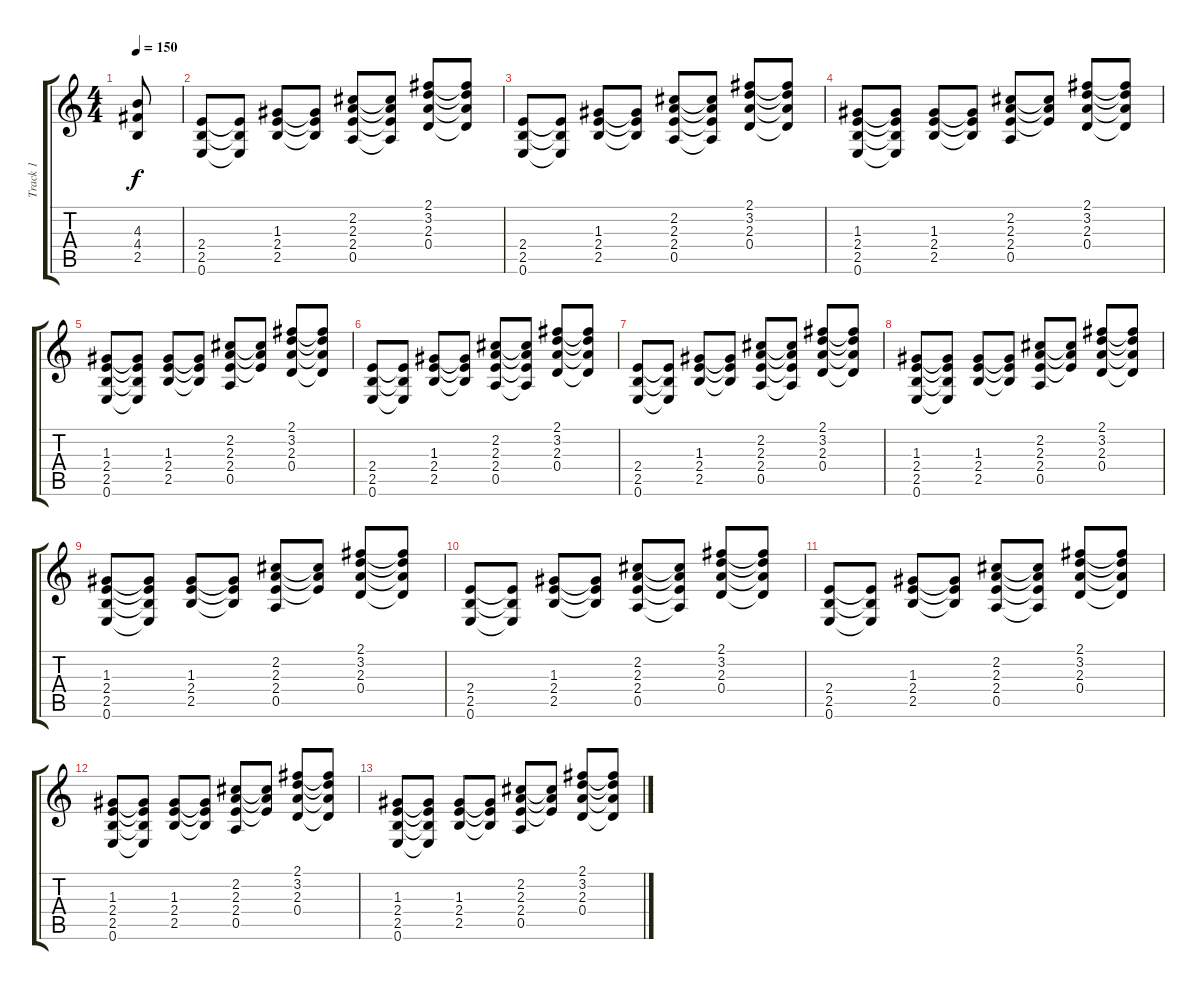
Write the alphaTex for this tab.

\track ("Track 1" "Track 1") {instrument acousticguitarsteel}
\staff {score tabs}
\tuning (E4 B3 G3 D3 A2 E2) {hide}
\ts (4 4)
\tempo 150
\clef g2
\ks c
(4.3 4.4 2.5).8{dy f} |
(2.4 2.5 0.6).8 (2.4{t} 2.5{t} 0.6{t}).8 (1.3 2.4 2.5).8 (1.3{t} 2.4{t} 2.5{t}).8 (2.2 2.3 2.4 0.5).8 (2.2{t} 2.3{t} 2.4{t} 0.5{t}).8 (2.1 3.2 2.3 0.4).8 (2.1{t} 3.2{t} 2.3{t} 0.4{t}).8 |
(2.4 2.5 0.6).8 (2.4{t} 2.5{t} 0.6{t}).8 (1.3 2.4 2.5).8 (1.3{t} 2.4{t} 2.5{t}).8 (2.2 2.3 2.4 0.5).8 (2.2{t} 2.3{t} 2.4{t} 0.5{t}).8 (2.1 3.2 2.3 0.4).8 (2.1{t} 3.2{t} 2.3{t} 0.4{t}).8 |
(1.3 2.4 2.5 0.6).8 (1.3{t} 2.4{t} 2.5{t} 0.6{t}).8 (1.3 2.4 2.5).8 (1.3{t} 2.4{t} 2.5{t}).8 (2.2 2.3 2.4 0.5).8 (2.2{t} 2.3{t} 2.4{t}).8 (2.1 3.2 2.3 0.4).8 (2.1{t} 3.2{t} 2.3{t} 0.4{t}).8 |
(1.3 2.4 2.5 0.6).8 (1.3{t} 2.4{t} 2.5{t} 0.6{t}).8 (1.3 2.4 2.5).8 (1.3{t} 2.4{t} 2.5{t}).8 (2.2 2.3 2.4 0.5).8 (2.2{t} 2.3{t} 2.4{t}).8 (2.1 3.2 2.3 0.4).8 (2.1{t} 3.2{t} 2.3{t} 0.4{t}).8 |
(2.4 2.5 0.6).8 (2.4{t} 2.5{t} 0.6{t}).8 (1.3 2.4 2.5).8 (1.3{t} 2.4{t} 2.5{t}).8 (2.2 2.3 2.4 0.5).8 (2.2{t} 2.3{t} 2.4{t} 0.5{t}).8 (2.1 3.2 2.3 0.4).8 (2.1{t} 3.2{t} 2.3{t} 0.4{t}).8 |
(2.4 2.5 0.6).8 (2.4{t} 2.5{t} 0.6{t}).8 (1.3 2.4 2.5).8 (1.3{t} 2.4{t} 2.5{t}).8 (2.2 2.3 2.4 0.5).8 (2.2{t} 2.3{t} 2.4{t} 0.5{t}).8 (2.1 3.2 2.3 0.4).8 (2.1{t} 3.2{t} 2.3{t} 0.4{t}).8 |
(1.3 2.4 2.5 0.6).8 (1.3{t} 2.4{t} 2.5{t} 0.6{t}).8 (1.3 2.4 2.5).8 (1.3{t} 2.4{t} 2.5{t}).8 (2.2 2.3 2.4 0.5).8 (2.2{t} 2.3{t} 2.4{t}).8 (2.1 3.2 2.3 0.4).8 (2.1{t} 3.2{t} 2.3{t} 0.4{t}).8 |
(1.3 2.4 2.5 0.6).8 (1.3{t} 2.4{t} 2.5{t} 0.6{t}).8 (1.3 2.4 2.5).8 (1.3{t} 2.4{t} 2.5{t}).8 (2.2 2.3 2.4 0.5).8 (2.2{t} 2.3{t} 2.4{t}).8 (2.1 3.2 2.3 0.4).8 (2.1{t} 3.2{t} 2.3{t} 0.4{t}).8 |
(2.4 2.5 0.6).8 (2.4{t} 2.5{t} 0.6{t}).8 (1.3 2.4 2.5).8 (1.3{t} 2.4{t} 2.5{t}).8 (2.2 2.3 2.4 0.5).8 (2.2{t} 2.3{t} 2.4{t} 0.5{t}).8 (2.1 3.2 2.3 0.4).8 (2.1{t} 3.2{t} 2.3{t} 0.4{t}).8 |
(2.4 2.5 0.6).8 (2.4{t} 2.5{t} 0.6{t}).8 (1.3 2.4 2.5).8 (1.3{t} 2.4{t} 2.5{t}).8 (2.2 2.3 2.4 0.5).8 (2.2{t} 2.3{t} 2.4{t} 0.5{t}).8 (2.1 3.2 2.3 0.4).8 (2.1{t} 3.2{t} 2.3{t} 0.4{t}).8 |
(1.3 2.4 2.5 0.6).8 (1.3{t} 2.4{t} 2.5{t} 0.6{t}).8 (1.3 2.4 2.5).8 (1.3{t} 2.4{t} 2.5{t}).8 (2.2 2.3 2.4 0.5).8 (2.2{t} 2.3{t} 2.4{t}).8 (2.1 3.2 2.3 0.4).8 (2.1{t} 3.2{t} 2.3{t} 0.4{t}).8 |
(1.3 2.4 2.5 0.6).8 (1.3{t} 2.4{t} 2.5{t} 0.6{t}).8 (1.3 2.4 2.5).8 (1.3{t} 2.4{t} 2.5{t}).8 (2.2 2.3 2.4 0.5).8 (2.2{t} 2.3{t} 2.4{t}).8 (2.1 3.2 2.3 0.4).8 (2.1{t} 3.2{t} 2.3{t} 0.4{t}).8
